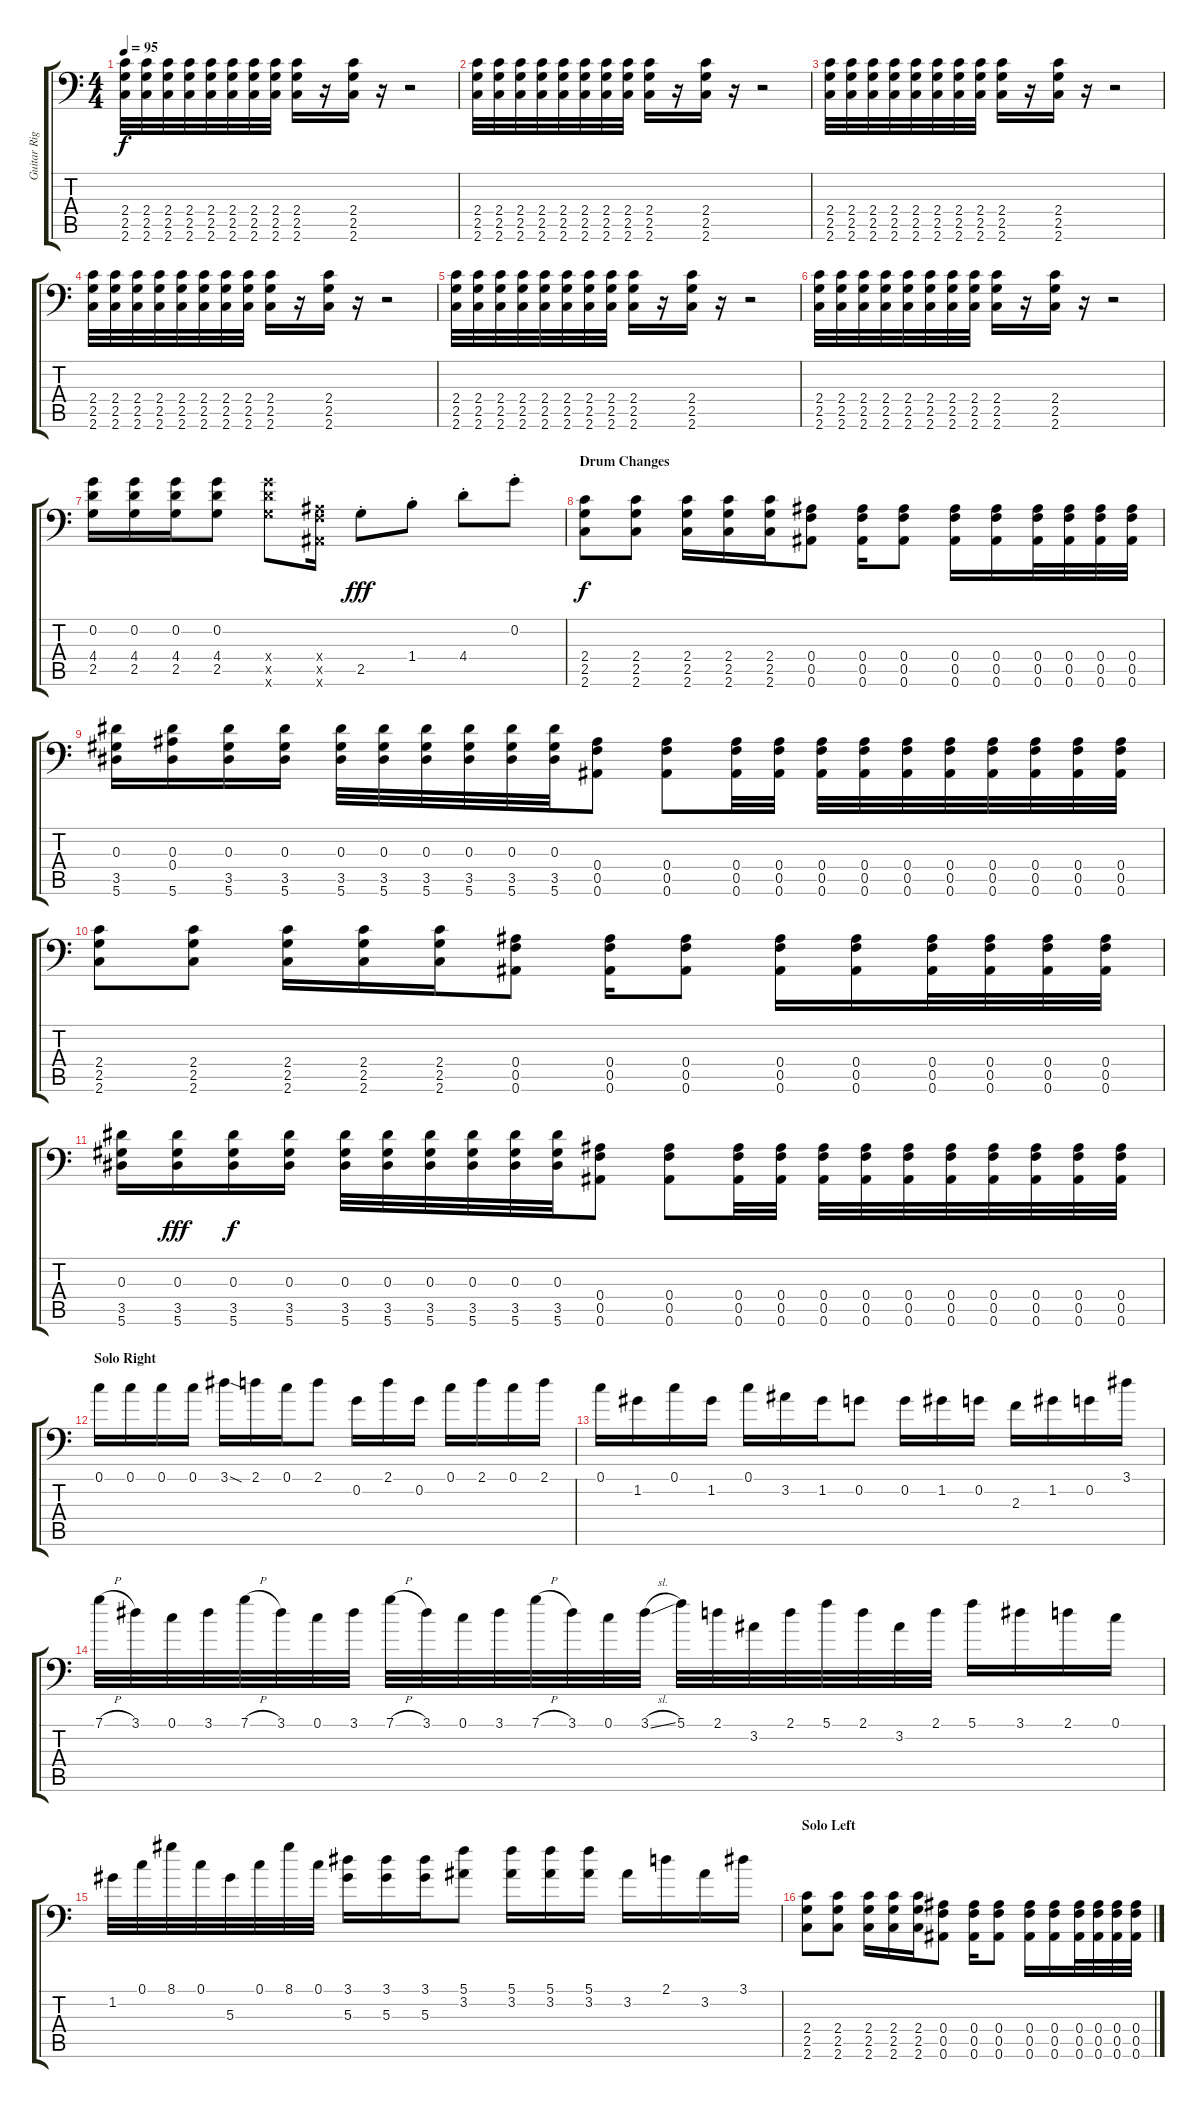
\track ("Guitar Right" "Guitar Rig") {instrument distortionguitar}
\staff {score tabs}
\tuning (C4 G3 Eb3 Bb2 F2 Bb1) {hide}
\ts (4 4)
\tempo 95
\clef f4
\ks c
(2.4 2.5 2.6).32{dy f} (2.4 2.5 2.6).32 (2.4 2.5 2.6).32 (2.4 2.5 2.6).32 (2.4 2.5 2.6).32 (2.4 2.5 2.6).32 (2.4 2.5 2.6).32 (2.4 2.5 2.6).32 (2.4 2.5 2.6).16 r.16 (2.4 2.5 2.6).16 r.16 r.2 |
(2.4 2.5 2.6).32 (2.4 2.5 2.6).32 (2.4 2.5 2.6).32 (2.4 2.5 2.6).32 (2.4 2.5 2.6).32 (2.4 2.5 2.6).32 (2.4 2.5 2.6).32 (2.4 2.5 2.6).32 (2.4 2.5 2.6).16 r.16 (2.4 2.5 2.6).16 r.16 r.2 |
(2.4 2.5 2.6).32 (2.4 2.5 2.6).32 (2.4 2.5 2.6).32 (2.4 2.5 2.6).32 (2.4 2.5 2.6).32 (2.4 2.5 2.6).32 (2.4 2.5 2.6).32 (2.4 2.5 2.6).32 (2.4 2.5 2.6).16 r.16 (2.4 2.5 2.6).16 r.16 r.2 |
(2.4 2.5 2.6).32 (2.4 2.5 2.6).32 (2.4 2.5 2.6).32 (2.4 2.5 2.6).32 (2.4 2.5 2.6).32 (2.4 2.5 2.6).32 (2.4 2.5 2.6).32 (2.4 2.5 2.6).32 (2.4 2.5 2.6).16 r.16 (2.4 2.5 2.6).16 r.16 r.2 |
(2.4 2.5 2.6).32 (2.4 2.5 2.6).32 (2.4 2.5 2.6).32 (2.4 2.5 2.6).32 (2.4 2.5 2.6).32 (2.4 2.5 2.6).32 (2.4 2.5 2.6).32 (2.4 2.5 2.6).32 (2.4 2.5 2.6).16 r.16 (2.4 2.5 2.6).16 r.16 r.2 |
(2.4 2.5 2.6).32 (2.4 2.5 2.6).32 (2.4 2.5 2.6).32 (2.4 2.5 2.6).32 (2.4 2.5 2.6).32 (2.4 2.5 2.6).32 (2.4 2.5 2.6).32 (2.4 2.5 2.6).32 (2.4 2.5 2.6).16 r.16 (2.4 2.5 2.6).16 r.16 r.2 |
(0.2 4.4 2.5).16 (0.2 4.4 2.5).16 (0.2 4.4 2.5).16 (0.2 4.4 2.5).8 (9.4{x} 9.5{x} 9.6{x}).8 (0.4{x} 0.5{x} 0.6{x}).16 2.5{st}.8{dy fff} 1.4{st}.8 4.4{st}.8 0.2{st}.8 |
\section ("" "Drum Changes")
(2.4 2.5 2.6).8{dy f} (2.4 2.5 2.6).8 (2.4 2.5 2.6).16 (2.4 2.5 2.6).16 (2.4 2.5 2.6).16 (0.4 0.5 0.6).8 (0.4 0.5 0.6).16 (0.4 0.5 0.6).8 (0.4 0.5 0.6).16 (0.4 0.5 0.6).16 (0.4 0.5 0.6).32 (0.4 0.5 0.6).32 (0.4 0.5 0.6).32 (0.4 0.5 0.6).32 |
(0.3 3.5 5.6).16 (0.3 0.4 5.6).16 (0.3 3.5 5.6).16 (0.3 3.5 5.6).16 (0.3 3.5 5.6).32 (0.3 3.5 5.6).32 (0.3 3.5 5.6).32 (0.3 3.5 5.6).32 (0.3 3.5 5.6).32 (0.3 3.5 5.6).32 (0.4 0.5 0.6).8 (0.4 0.5 0.6).8 (0.4 0.5 0.6).32 (0.4 0.5 0.6).32 (0.4 0.5 0.6).32 (0.4 0.5 0.6).32 (0.4 0.5 0.6).32 (0.4 0.5 0.6).32 (0.4 0.5 0.6).32 (0.4 0.5 0.6).32 (0.4 0.5 0.6).32 (0.4 0.5 0.6).32 |
(2.4 2.5 2.6).8 (2.4 2.5 2.6).8 (2.4 2.5 2.6).16 (2.4 2.5 2.6).16 (2.4 2.5 2.6).16 (0.4 0.5 0.6).8 (0.4 0.5 0.6).16 (0.4 0.5 0.6).8 (0.4 0.5 0.6).16 (0.4 0.5 0.6).16 (0.4 0.5 0.6).32 (0.4 0.5 0.6).32 (0.4 0.5 0.6).32 (0.4 0.5 0.6).32 |
(0.3 3.5 5.6).16 (0.3 3.5 5.6).16{dy fff} (0.3 3.5 5.6).16{dy f} (0.3 3.5 5.6).16 (0.3 3.5 5.6).32 (0.3 3.5 5.6).32 (0.3 3.5 5.6).32 (0.3 3.5 5.6).32 (0.3 3.5 5.6).32 (0.3 3.5 5.6).32 (0.4 0.5 0.6).8 (0.4 0.5 0.6).8 (0.4 0.5 0.6).32 (0.4 0.5 0.6).32 (0.4 0.5 0.6).32 (0.4 0.5 0.6).32 (0.4 0.5 0.6).32 (0.4 0.5 0.6).32 (0.4 0.5 0.6).32 (0.4 0.5 0.6).32 (0.4 0.5 0.6).32 (0.4 0.5 0.6).32 |
\section ("" "Solo Right")
0.1.16{volume 16} 0.1.16 0.1.16 0.1.16 3.1{sod}.16 2.1.16 0.1.16 2.1.8 0.2.16 2.1.16 0.2.16 0.1.16 2.1.16 0.1.16 2.1.16 |
0.1.16 1.2.16 0.1.16 1.2.16 0.1.16 3.2.16 1.2.16 0.2.8 0.2.16 1.2.16 0.2.16 2.3.16 1.2.16 0.2.16 3.1.16 |
7.1{h}.32 3.1.32 0.1.32 3.1.32 7.1{h}.32 3.1.32 0.1.32 3.1.32 7.1{h}.32 3.1.32 0.1.32 3.1.32 7.1{h}.32 3.1.32 0.1.32 3.1{sl}.32 5.1.32 2.1.32 3.2.32 2.1.32 5.1.32 2.1.32 3.2.32 2.1.32 5.1.16 3.1.16 2.1.16 0.1.16 |
1.2.32 0.1.32 8.1.32 0.1.32 5.3.32 0.1.32 8.1.32 0.1.32 (3.1 5.3).16 (3.1 5.3).16 (3.1 5.3).16 (5.1 3.2).8 (5.1 3.2).16 (5.1 3.2).16 (5.1 3.2).16 3.2.16 2.1.16 3.2.16 3.1.16 |
\section ("" "Solo Left")
(2.4 2.5 2.6).8{volume 13} (2.4 2.5 2.6).8 (2.4 2.5 2.6).16 (2.4 2.5 2.6).16 (2.4 2.5 2.6).16 (0.4 0.5 0.6).8 (0.4 0.5 0.6).16 (0.4 0.5 0.6).8 (0.4 0.5 0.6).16 (0.4 0.5 0.6).16 (0.4 0.5 0.6).32 (0.4 0.5 0.6).32 (0.4 0.5 0.6).32 (0.4 0.5 0.6).32
